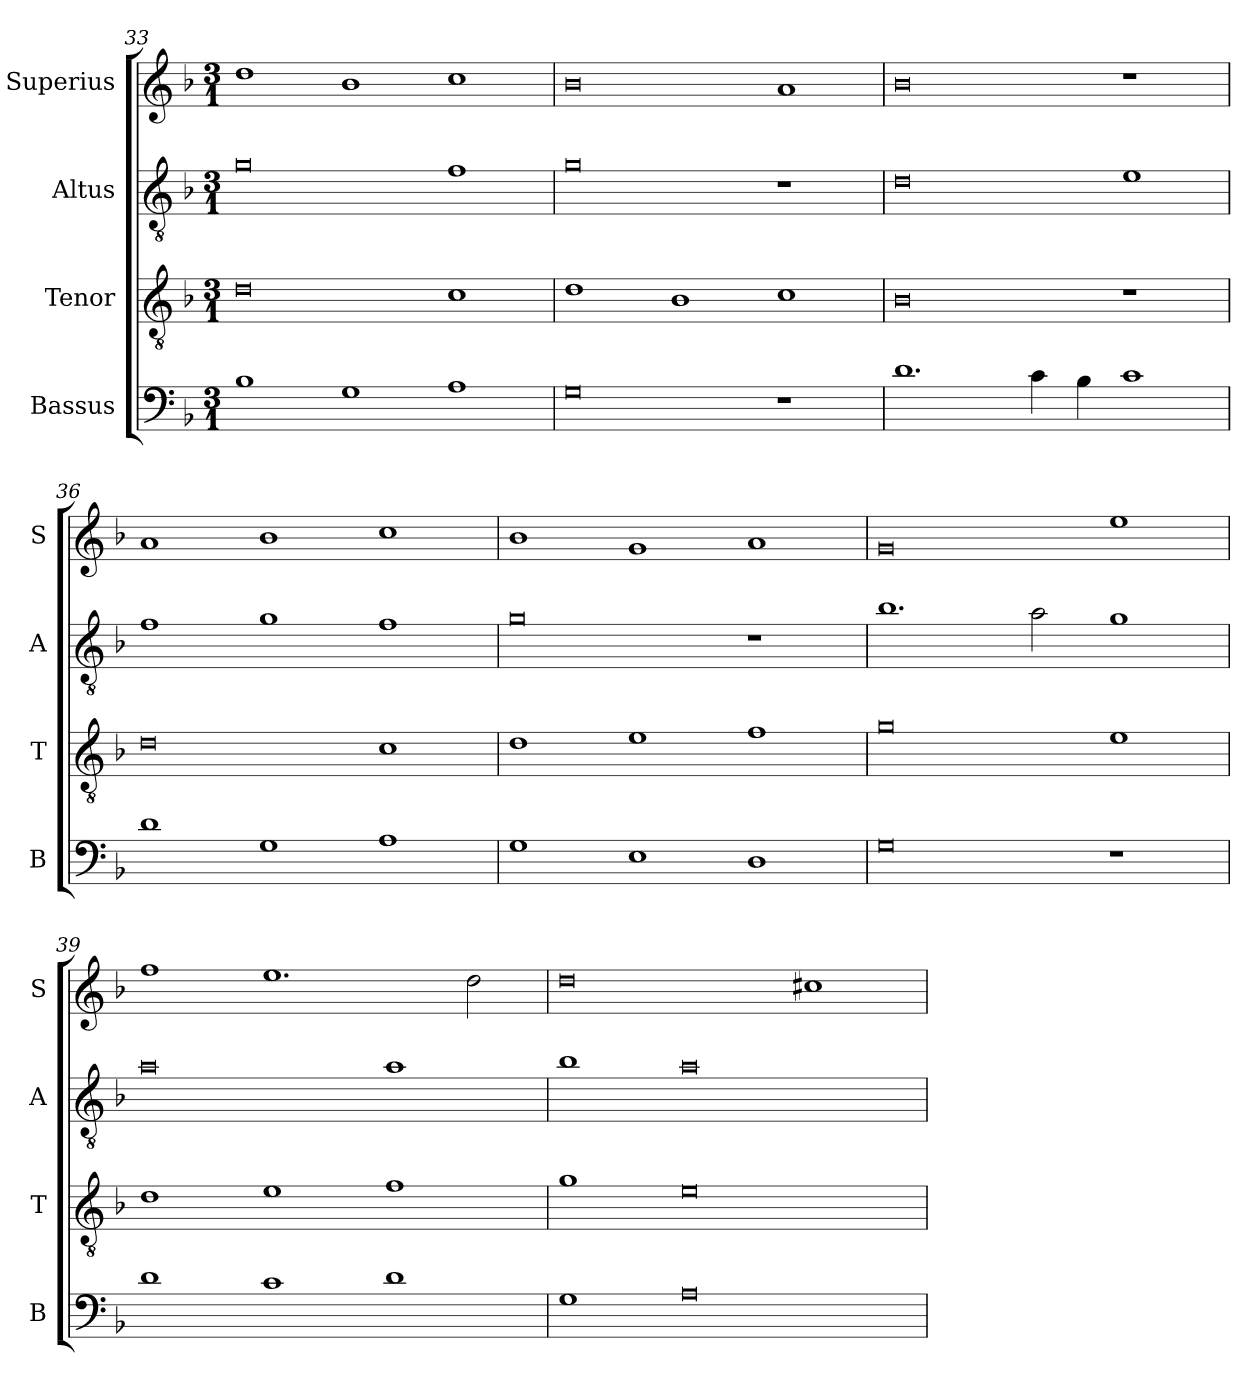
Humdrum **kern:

**kern	**kern	**kern	**kern
*part4	*part3	*part2	*part1
*staff4	*staff3	*staff2	*staff1
*I"Bassus	*I"Tenor	*I"Altus	*I"Superius
*I'B	*I'T	*I'A	*I'S
*clefF4	*clefGv2	*clefGv2	*clefG2
*k[b-]	*k[b-]	*k[b-]	*k[b-]
*F:	*F:	*F:	*F:
*M3/1	*M3/1	*M3/1	*M3/1
=33	=33	=33	=33
1B-	0d	0g	1dd
1G	.	.	1b-
1A	1c	1f	1cc
=34	=34	=34	=34
0G	1d	0g	0b-
.	1B-	.	.
1r	1c	1r	1a
=35	=35	=35	=35
1.d	0B-	0d	0b-
4c	.	.	.
4B-	.	.	.
1c	1r	1e	1r
=36	=36	=36	=36
1d	0d	1f	1a
1G	.	1g	1b-
1A	1c	1f	1cc
=37	=37	=37	=37
1G	1d	0g	1b-
1E	1e	.	1g
1D	1f	1r	1a
=38	=38	=38	=38
0G	0g	1.b-	0g
.	.	2a	.
1r	1e	1g	1ee
=39	=39	=39	=39
1d	1d	0a	1ff
1c	1e	.	1.ee
1d	1f	1a	.
.	.	.	2dd
=40	=40	=40	=40
1G	1g	1b-	0dd
0A	0e	0a	.
.	.	.	1cc#X
=	=	=	=
*-	*-	*-	*-
